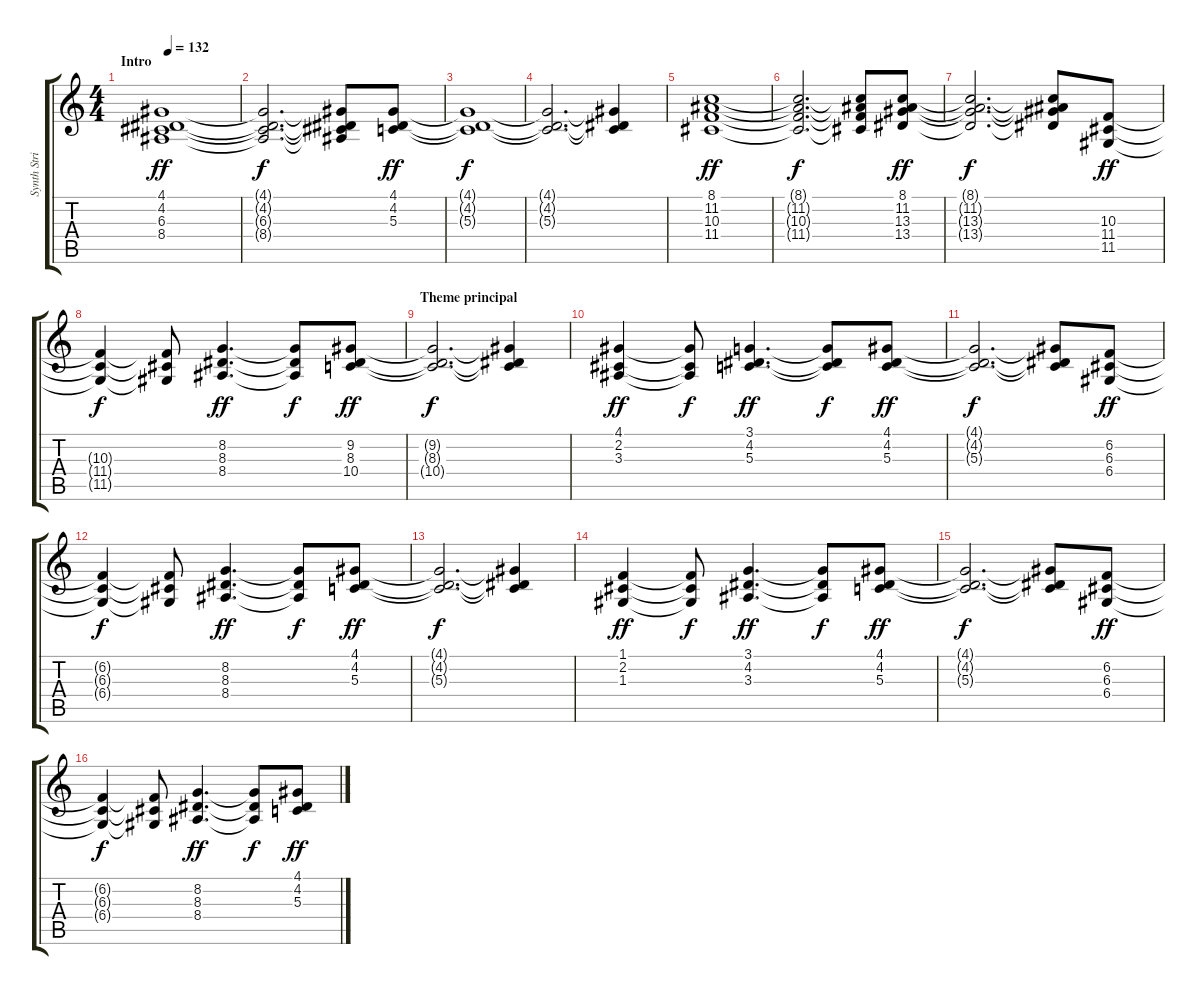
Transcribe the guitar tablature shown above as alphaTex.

\track ("Synth Strings" "Synth Stri") {instrument synthstrings1}
\staff {score tabs}
\tuning (E4 B3 G3 D3 A2 E2) {hide}
\ts (4 4)
\section ("" "Intro")
\tempo 132
\clef g2
\ks c
(4.1 4.2 6.3 8.4).1{dy ff instrument synthstrings1} |
(4.1{t} 4.2{t} 6.3{t} 8.4{t}).2{d dy f} (4.1{t} 4.2{t} 6.3{t} 8.4{t}).8 (4.1 4.2 5.3).8{dy ff} |
(4.1{t} 4.2{t} 5.3{t}).1{dy f} |
(4.1{t} 4.2{t} 5.3{t}).2{d} (4.1{t} 4.2{t} 5.3{t}).4 |
(8.1 11.2 10.3 11.4).1{dy ff} |
(8.1{t} 11.2{t} 10.3{t} 11.4{t}).2{d dy f} (8.1{t} 11.2{t} 10.3{t} 11.4{t}).8 (8.1 11.2 13.3 13.4).8{dy ff} |
(8.1{t} 11.2{t} 13.3{t} 13.4{t}).2{d dy f} (8.1{t} 11.2{t} 13.3{t} 13.4{t}).8 (10.3 11.4 11.5).8{dy ff} |
(10.3{t} 11.4{t} 11.5{t}).4{dy f} (10.3{t} 11.4{t} 11.5{t}).8 (8.2 8.3 8.4).4{d dy ff} (8.2{t} 8.3{t} 8.4{t}).8{dy f} (9.2 8.3 10.4).8{dy ff} |
\section ("" "Theme principal")
(9.2{t} 8.3{t} 10.4{t}).2{d dy f} (9.2{t} 8.3{t} 10.4{t}).4 |
(4.1 2.2 3.3).4{dy ff} (4.1{t} 2.2{t} 3.3{t}).8{dy f} (3.1 4.2 5.3).4{d dy ff} (3.1{t} 4.2{t} 5.3{t}).8{dy f} (4.1 4.2 5.3).8{dy ff} |
(4.1{t} 4.2{t} 5.3{t}).2{d dy f} (4.1{t} 4.2{t} 5.3{t}).8 (6.2 6.3 6.4).8{dy ff} |
(6.2{t} 6.3{t} 6.4{t}).4{dy f} (6.2{t} 6.3{t} 6.4{t}).8 (8.2 8.3 8.4).4{d dy ff} (8.2{t} 8.3{t} 8.4{t}).8{dy f} (4.1 4.2 5.3).8{dy ff} |
(4.1{t} 4.2{t} 5.3{t}).2{d dy f} (4.1{t} 4.2{t} 5.3{t}).4 |
(1.1 2.2 1.3).4{dy ff} (1.1{t} 2.2{t} 1.3{t}).8{dy f} (3.1 4.2 3.3).4{d dy ff} (3.1{t} 4.2{t} 3.3{t}).8{dy f} (4.1 4.2 5.3).8{dy ff} |
(4.1{t} 4.2{t} 5.3{t}).2{d dy f} (4.1{t} 4.2{t} 5.3{t}).8 (6.2 6.3 6.4).8{dy ff} |
(6.2{t} 6.3{t} 6.4{t}).4{dy f} (6.2{t} 6.3{t} 6.4{t}).8 (8.2 8.3 8.4).4{d dy ff} (8.2{t} 8.3{t} 8.4{t}).8{dy f} (4.1 4.2 5.3).8{dy ff}
